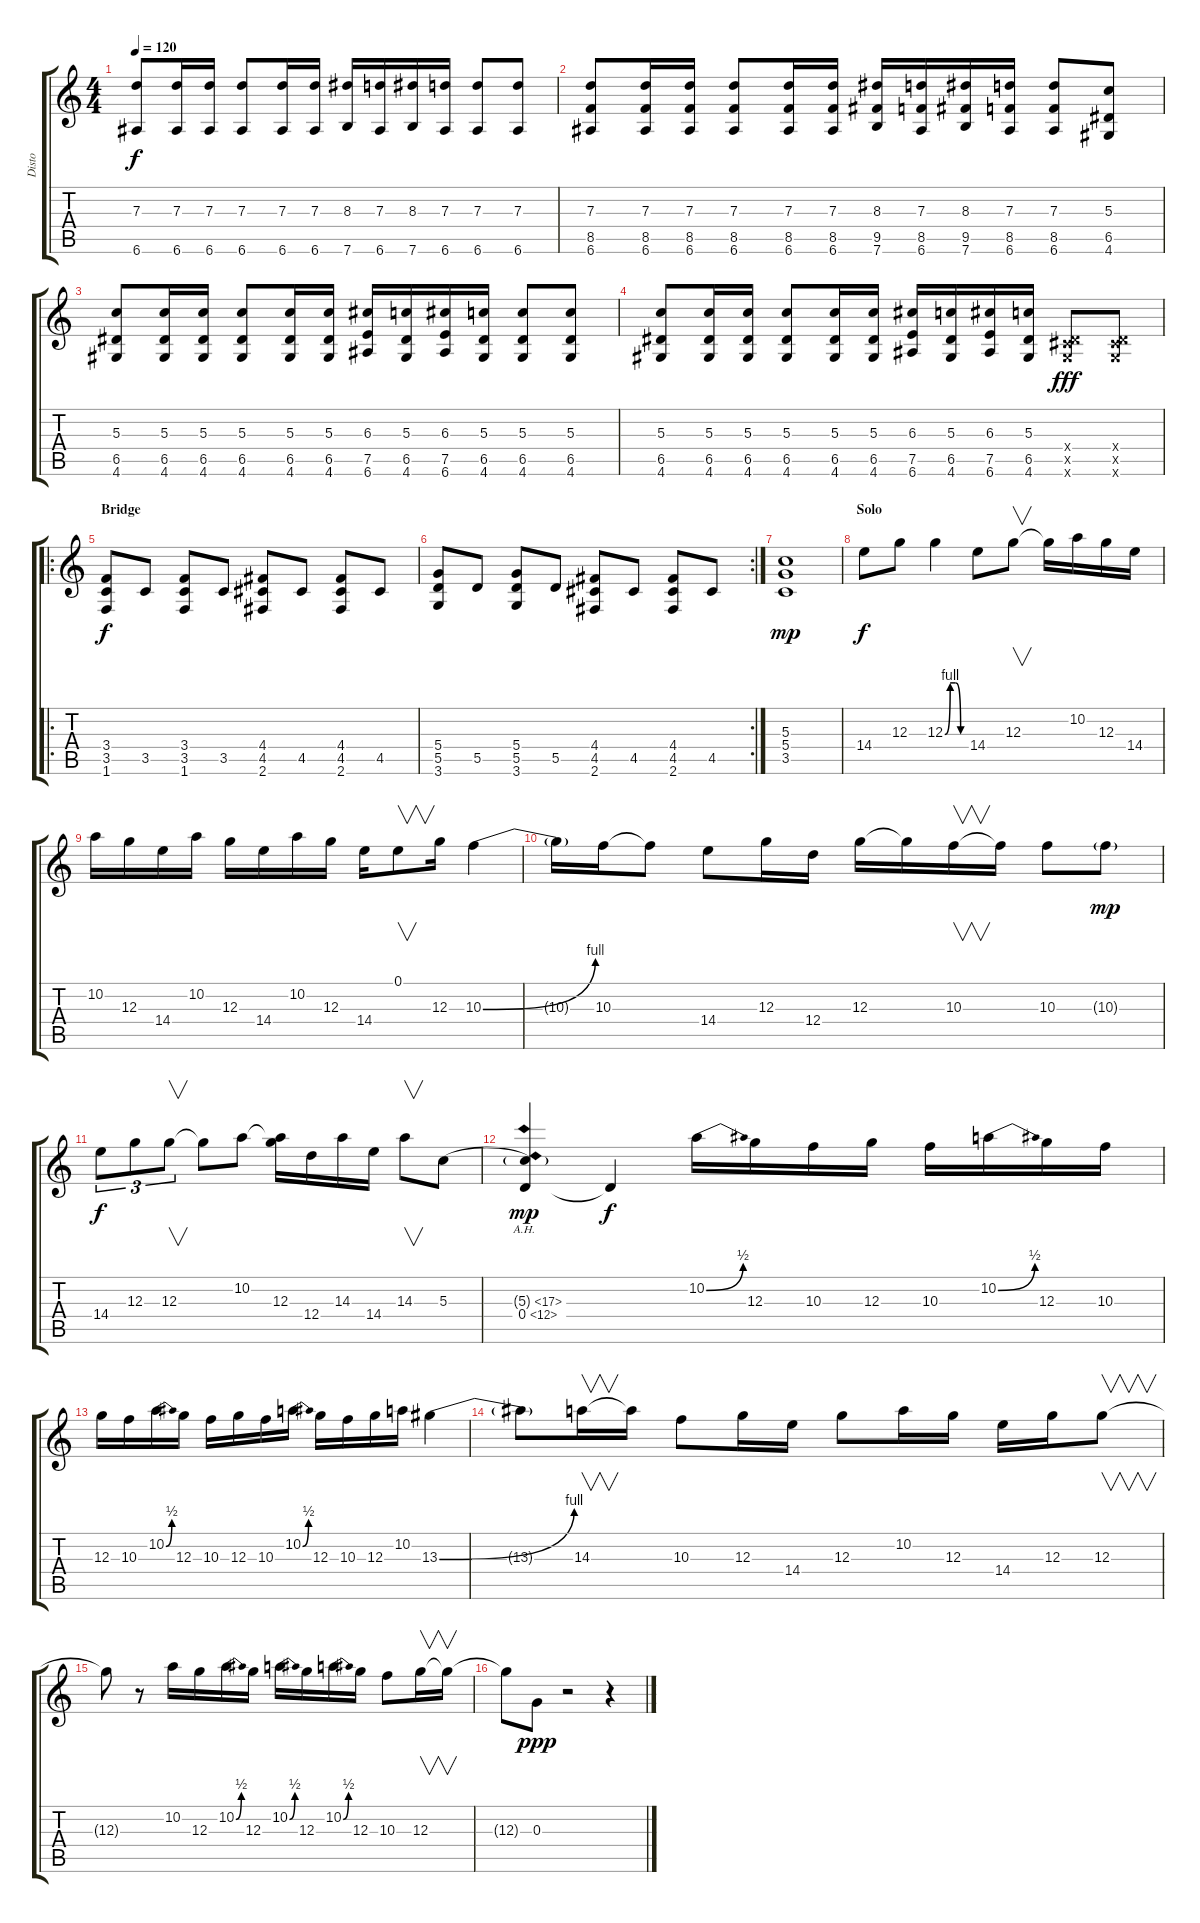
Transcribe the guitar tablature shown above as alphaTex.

\track ("Disto" "Disto") {instrument distortionguitar}
\staff {score tabs}
\tuning (E4 B3 G3 D3 A2 E2) {hide}
\ts (4 4)
\tempo 120
\clef g2
\ks c
(7.3 6.6).8{dy f} (7.3 6.6).16 (7.3 6.6).16 (7.3 6.6).8 (7.3 6.6).16 (7.3 6.6).16 (8.3 7.6).16 (7.3 6.6).16 (8.3 7.6).16 (7.3 6.6).16 (7.3 6.6).8 (7.3 6.6).8 |
(7.3 8.5 6.6).8 (7.3 8.5 6.6).16 (7.3 8.5 6.6).16 (7.3 8.5 6.6).8 (7.3 8.5 6.6).16 (7.3 8.5 6.6).16 (8.3 9.5 7.6).16 (7.3 8.5 6.6).16 (8.3 9.5 7.6).16 (7.3 8.5 6.6).16 (7.3 8.5 6.6).8 (5.3 6.5 4.6).8 |
(5.3 6.5 4.6).8 (5.3 6.5 4.6).16 (5.3 6.5 4.6).16 (5.3 6.5 4.6).8 (5.3 6.5 4.6).16 (5.3 6.5 4.6).16 (6.3 7.5 6.6).16 (5.3 6.5 4.6).16 (6.3 7.5 6.6).16 (5.3 6.5 4.6).16 (5.3 6.5 4.6).8 (5.3 6.5 4.6).8 |
(5.3 6.5 4.6).8 (5.3 6.5 4.6).16 (5.3 6.5 4.6).16 (5.3 6.5 4.6).8 (5.3 6.5 4.6).16 (5.3 6.5 4.6).16 (6.3 7.5 6.6).16 (5.3 6.5 4.6).16 (6.3 7.5 6.6).16 (5.3 6.5 4.6).16 (1.4{x} 4.5{x} 4.6{x}).8{dy fff} (1.4{x} 4.5{x} 4.6{x}).8 |
\ro
\section ("" "Bridge")
(3.4 3.5 1.6).8{dy f} 3.5.8 (3.4 3.5 1.6).8 3.5.8 (4.4 4.5 2.6).8 4.5.8 (4.4 4.5 2.6).8 4.5.8 |
\rc 2
(5.4 5.5 3.6).8 5.5.8 (5.4 5.5 3.6).8 5.5.8 (4.4 4.5 2.6).8 4.5.8 (4.4 4.5 2.6).8 4.5.8 |
(5.3 5.4 3.5).1{dy mp} |
\section ("" "Solo")
14.4.8{dy f} 12.3.8 12.3{be (custom 0 0 15 4 30 4 45 0 60 0)}.4 14.4.8 12.3.8{v} 12.3{t}.16 10.2.16 12.3.16 14.4.16 |
10.2.16 12.3.16 14.4.16 10.2.16 12.3.16 14.4.16 10.2.16 12.3.16 14.4.16 0.1.8{v} 12.3.16 10.3{be (bend 0 0 60 4)}.4 |
10.3{t}.16 10.3.16 10.3{t}.8 14.4.8 12.3.16 12.4.16 12.3.16 12.3{t}.16 10.3.16{v} 10.3{t}.16 10.3.8 10.3{g}.8{dy mp} |
14.4.8{tu (3 2) dy f} 12.3.8{tu (3 2)} 12.3.8{v tu (3 2)} 12.3{t}.8 10.2.8 (10.2{t} 12.3).16 12.4.16 14.3.16 14.4.16 14.3.8{v} 5.3{be (hold 0 0 60 0)}.8 |
(5.3{ah 12 t} 0.4{ah 12}).4{dy mp} 0.4{t}.4{dy f} 10.2{be (bend 0 0 60 2)}.16 12.3.16 10.3.16 12.3.16 10.3.16 10.2{be (bend 0 0 60 2)}.16 12.3.16 10.3.16 |
12.3.16 10.3.16 10.2{be (bend 0 0 60 2)}.16 12.3.16 10.3.16 12.3.16 10.3.16 10.2{be (bend 0 0 60 2)}.16 12.3.16 10.3.16 12.3.16 10.2.16 13.3{be (bend 0 0 60 4)}.4 |
13.3{t}.8 14.3.16{v} 14.3{t}.16 10.3.8 12.3.16 14.4.16 12.3.8 10.2.16 12.3.16 14.4.16 12.3.16 12.3.8{v} |
12.3{t}.8 r.8 10.2.16 12.3.16 10.2{be (bend 0 0 60 2)}.16 12.3.16 10.2{be (bend 0 0 60 2)}.16 12.3.16 10.2{be (bend 0 0 60 2)}.16 12.3.16 10.3.8 12.3.16{v} 12.3{t}.16{v} |
12.3{t}.8 0.3.8{dy ppp} r.2 r.4
